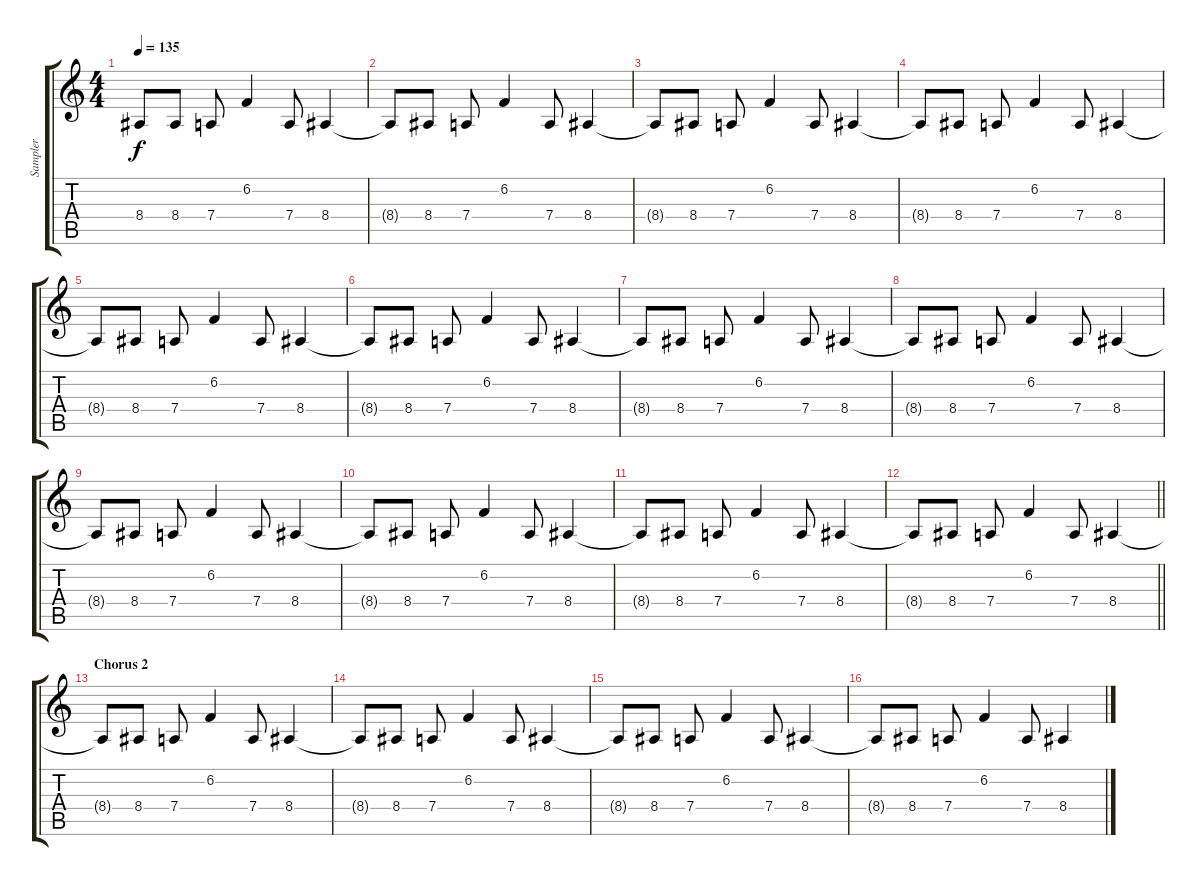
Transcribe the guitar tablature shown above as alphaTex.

\track ("Sampler" "Sampler") {instrument lead2sawtooth}
\staff {score tabs}
\tuning (E4 B3 G3 D3 A2 E2) {hide}
\ts (4 4)
\tempo 135
\clef g2
\ks c
8.4{t}.8{dy f} 8.4.8 7.4.8 6.2.4 7.4.8 8.4.4 |
8.4{t}.8 8.4.8 7.4.8 6.2.4 7.4.8 8.4.4 |
8.4{t}.8 8.4.8 7.4.8 6.2.4 7.4.8 8.4.4 |
8.4{t}.8 8.4.8 7.4.8 6.2.4 7.4.8 8.4.4 |
8.4{t}.8 8.4.8 7.4.8 6.2.4 7.4.8 8.4.4 |
8.4{t}.8 8.4.8 7.4.8 6.2.4 7.4.8 8.4.4 |
8.4{t}.8 8.4.8 7.4.8 6.2.4 7.4.8 8.4.4 |
8.4{t}.8 8.4.8 7.4.8 6.2.4 7.4.8 8.4.4 |
8.4{t}.8 8.4.8 7.4.8 6.2.4 7.4.8 8.4.4 |
8.4{t}.8 8.4.8 7.4.8 6.2.4 7.4.8 8.4.4 |
8.4{t}.8 8.4.8 7.4.8 6.2.4 7.4.8 8.4.4 |
\barLineRight lightlight
8.4{t}.8 8.4.8 7.4.8 6.2.4 7.4.8 8.4.4 |
\section ("" "Chorus 2")
8.4{t}.8 8.4.8 7.4.8 6.2.4 7.4.8 8.4.4 |
8.4{t}.8 8.4.8 7.4.8 6.2.4 7.4.8 8.4.4 |
8.4{t}.8 8.4.8 7.4.8 6.2.4 7.4.8 8.4.4 |
8.4{t}.8 8.4.8 7.4.8 6.2.4 7.4.8 8.4.4
